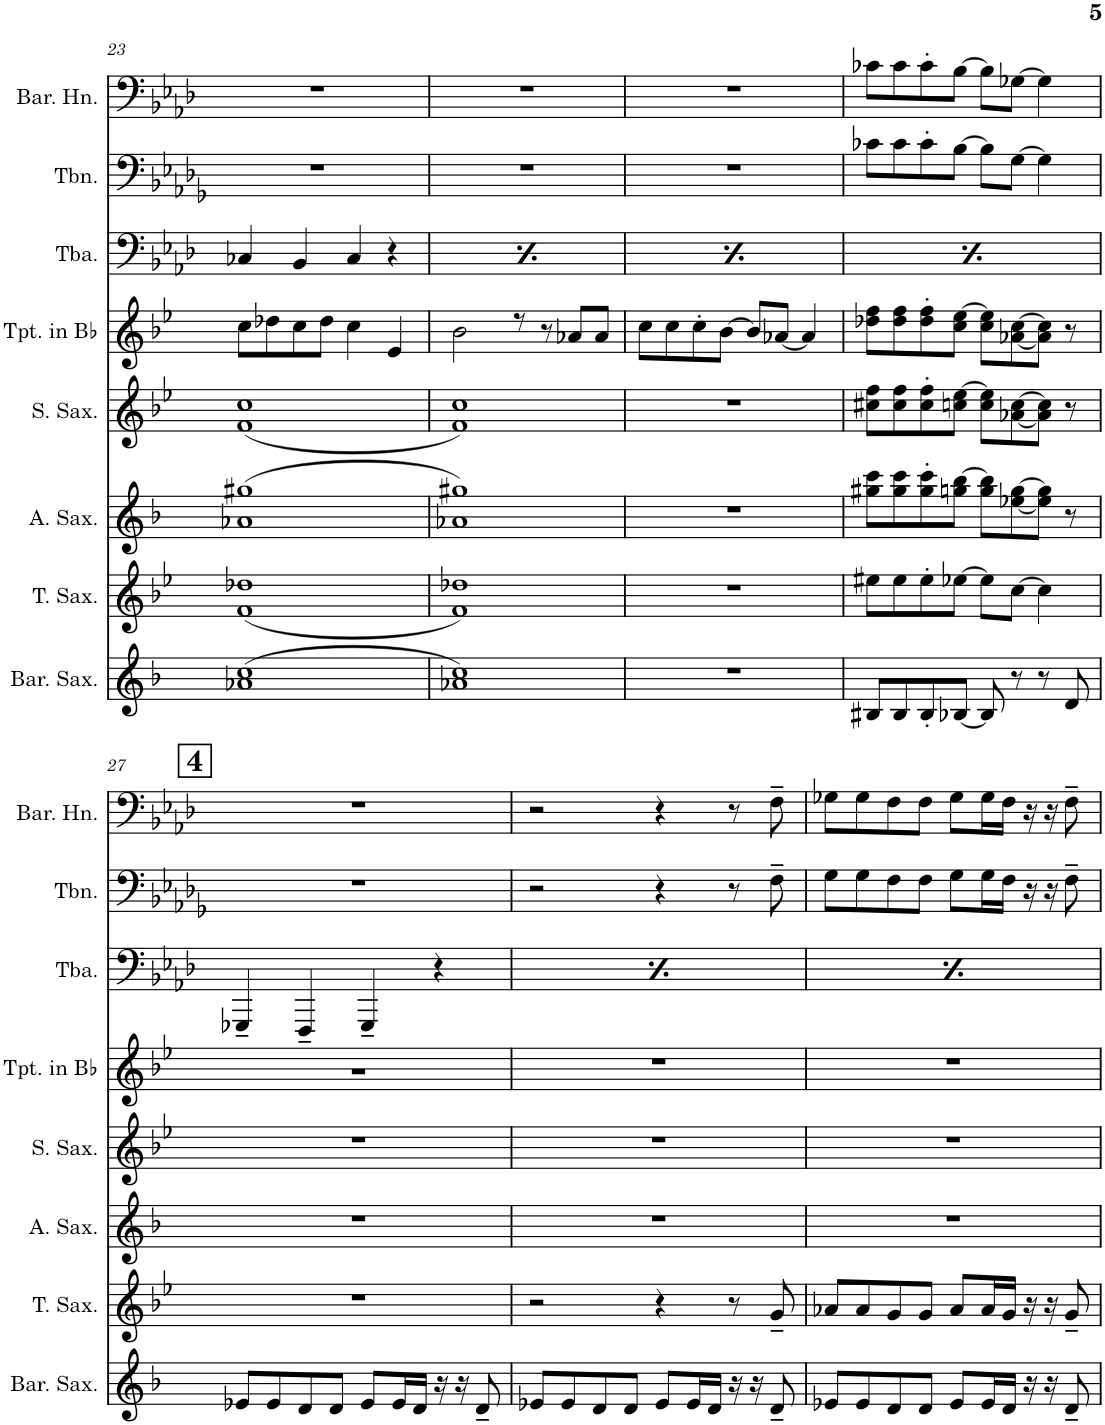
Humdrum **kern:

**kern	**kern	**kern	**kern	**kern	**kern	**kern	**kern
*part8	*part7	*part6	*part5	*part4	*part3	*part2	*part1
*staff8	*staff7	*staff6	*staff5	*staff4	*staff3	*staff2	*staff1
*I"Baritone Saxophone	*I"Tenor Saxophone	*I"Alto Saxophone	*I"Soprano Saxophone	*I"Trumpet in Bb	*I"Tuba	*I"Trombone	*I"Baritone Horn
*I'Bar. Sax.	*I'T. Sax.	*I'A. Sax.	*I'S. Sax.	*I'Tpt. in Bb	*I'Tba.	*I'Tbn.	*I'Bar. Hn.
!!LO:PB:g=z
*clefG2	*clefG2	*clefG2	*clefG2	*clefG2	*clefF4	*clefF4	*clefF4
*Trd12c21	*Trd8c14	*Trd5c9	*Trd1c2	*Trd1c2	*	*	*Trd4c7
*k[b-]	*k[b-e-]	*k[b-]	*k[b-e-]	*k[b-e-]	*k[b-e-a-d-]	*k[b-e-a-d-g-]	*k[b-e-a-d-]
*M4/4	*M4/4	*M4/4	*M4/4	*M4/4	*M4/4	*M4/4	*M4/4
=23	=23	=23	=23	=23	=23	=23	=23
(1a-X 1cc	(1f 1dd-X	(1a-X 1gg#X	(1f 1cc	8cc\L	4C-X/	1r	1r
.	.	.	.	8dd-X\	.	.	.
.	.	.	.	8cc\	4BB-/	.	.
.	.	.	.	8dd-\J	.	.	.
.	.	.	.	4cc\	4C-/	.	.
.	.	.	.	4e-/	4r	.	.
=24	=24	=24	=24	=24	=24	=24	=24
1a-X 1cc)	1f 1dd-X)	1a-X 1gg#X)	1f 1cc)	2b-\	4C-X/	1r	1r
.	.	.	.	.	4BB-/	.	.
.	.	.	.	8rdd	4C-/	.	.
.	.	.	.	8r	.	.	.
.	.	.	.	8a-X/L	4r	.	.
.	.	.	.	8a-/J	.	.	.
=25	=25	=25	=25	=25	=25	=25	=25
1r	1r	1r	1r	8cc\L	4C-X/	1r	1r
.	.	.	.	8cc\	.	.	.
.	.	.	.	8cc'\	4BB-/	.	.
.	.	.	.	[8b-\J	.	.	.
.	.	.	.	8b-/L]	4C-/	.	.
.	.	.	.	[8a-X/J	.	.	.
.	.	.	.	4a-/]	4r	.	.
=26	=26	=26	=26	=26	=26	=26	=26
8B#X/L	8ee#X\L	8gg#X\ 8ccc\L	8cc#X\ 8ff\L	8dd-X\ 8ff\L	4C-X/	8c-X\L	8c-X\L
8B#/	8ee#\	8gg#\ 8ccc\	8cc#\ 8ff\	8dd-\ 8ff\	.	8c-\	8c-\
8B#'/	8ee#'\	8gg#\' 8ccc\'	8cc#\' 8ff\'	8dd-\' 8ff\'	4BB-/	8c-'\	8c-'\
[8B-X/J	[8ee-X\J	8ggn\ [8bb-\J	8ccn\ [8ee-\J	8cc\ [8ee-\J	.	[8B-\J	[8B-\J
8B-/]	8ee-\L]	8gg\ 8bb-\]L	8cc\ 8ee-\]L	8cc\ 8ee-\]L	4C-/	8B-\L]	8B-\L]
8r	[8cc\J	[8ee-X\ [8gg\	[8a-X\ [8cc\	[8a-X\ [8cc\	.	[8G-\J	[8G-X\J
8r	4cc\]	8ee-\] 8gg\]J	8a-\] 8cc\]J	8a-\] 8cc\]J	4r	4G-\]	4G-\]
8d/	.	8r	8r	8r	.	.	.
!!LO:LB:g=z
!!LO:REH:place=s1:a:B:cj:fs=14:t=4
=27	=27	=27	=27	=27	=27	=27	=27
8e-X/L	1r	1r	1r	1rg	4GGG-X~/	1r	1r
8e-/	.	.	.	.	.	.	.
8d/	.	.	.	.	4FFF~/	.	.
8d/J	.	.	.	.	.	.	.
8e-/L	.	.	.	.	4GGG-~/	.	.
16e-/L	.	.	.	.	.	.	.
16d/JJ	.	.	.	.	.	.	.
16r	.	.	.	.	4r	.	.
16r	.	.	.	.	.	.	.
8d~/	.	.	.	.	.	.	.
=28	=28	=28	=28	=28	=28	=28	=28
8e-X/L	2r	1r	1r	1r	4GGG-X~/	2r	2r
8e-/	.	.	.	.	.	.	.
8d/	.	.	.	.	4FFF~/	.	.
8d/J	.	.	.	.	.	.	.
8e-/L	4r	.	.	.	4GGG-~/	4r	4r
16e-/L	.	.	.	.	.	.	.
16d/JJ	.	.	.	.	.	.	.
16r	8r	.	.	.	4r	8r	8r
16r	.	.	.	.	.	.	.
8d~/	8g~/	.	.	.	.	8F~\	8F~\
=29	=29	=29	=29	=29	=29	=29	=29
8e-X/L	8a-X/L	1r	1r	1r	4GGG-X~/	8G-\L	8G-X\L
8e-/	8a-/	.	.	.	.	8G-\	8G-\
8d/	8g/	.	.	.	4FFF~/	8F\	8F\
8d/J	8g/J	.	.	.	.	8F\J	8F\J
8e-/L	8a-/L	.	.	.	4GGG-~/	8G-\L	8G-\L
16e-/L	16a-/L	.	.	.	.	16G-\L	16G-\L
16d/JJ	16g/JJ	.	.	.	.	16F\JJ	16F\JJ
16r	16r	.	.	.	4r	16r	16r
16r	16r	.	.	.	.	16r	16r
8d~/	8g~/	.	.	.	.	8F~\	8F~\
=	=	=	=	=	=	=	=
*-	*-	*-	*-	*-	*-	*-	*-
